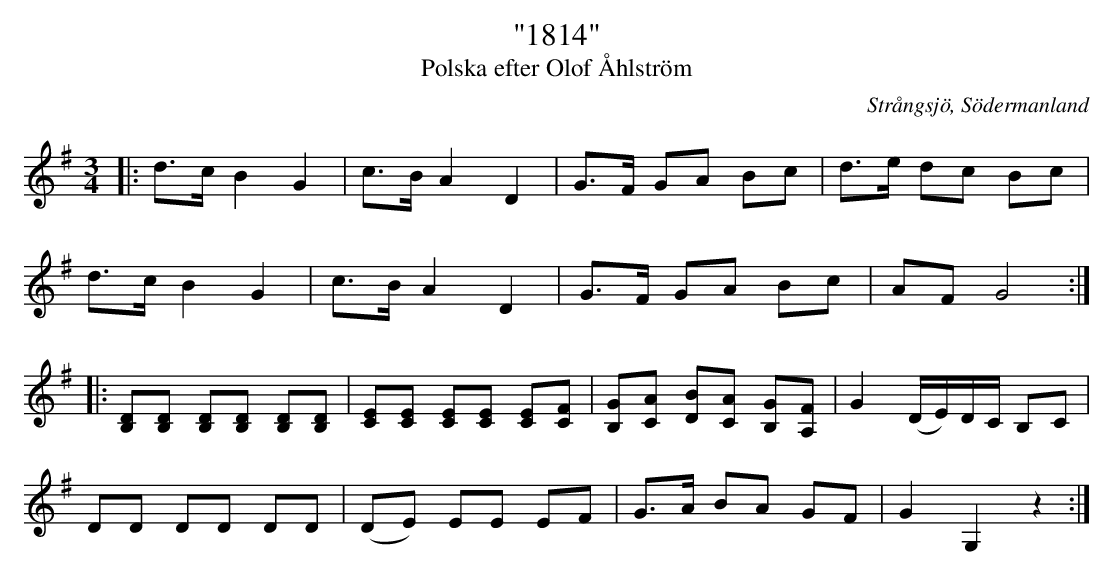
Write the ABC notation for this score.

X:1
T: "1814"
T: Polska efter Olof Åhlström
O: Strångsjö, Södermanland
M: 3/4
L: 1/16
K: G
|: d3c B4 G4 | c3B A4 D4 | G3F G2A2 B2c2 | d3e d2c2 B2c2 |
d3c B4 G4 | c3B A4 D4 | G3F G2A2 B2c2 | A2F2 G8 :|
|: [D2B,2][D2B,2] [D2B,2][D2B,2] [D2B,2][D2B,2] | [C2E2][C2E2] [C2E2][C2E2] [C2E2][C2F2] | [B,2G2][C2A2] [D2B2][C2A2] [B,2G2][A,2F2] | G4 (DE)DC B,2C2 |
D2D2 D2D2 D2D2 | (D2E2) E2E2 E2F2 | G2>A2 B2A2 G2F2 | G4 G,4 z4 :|
